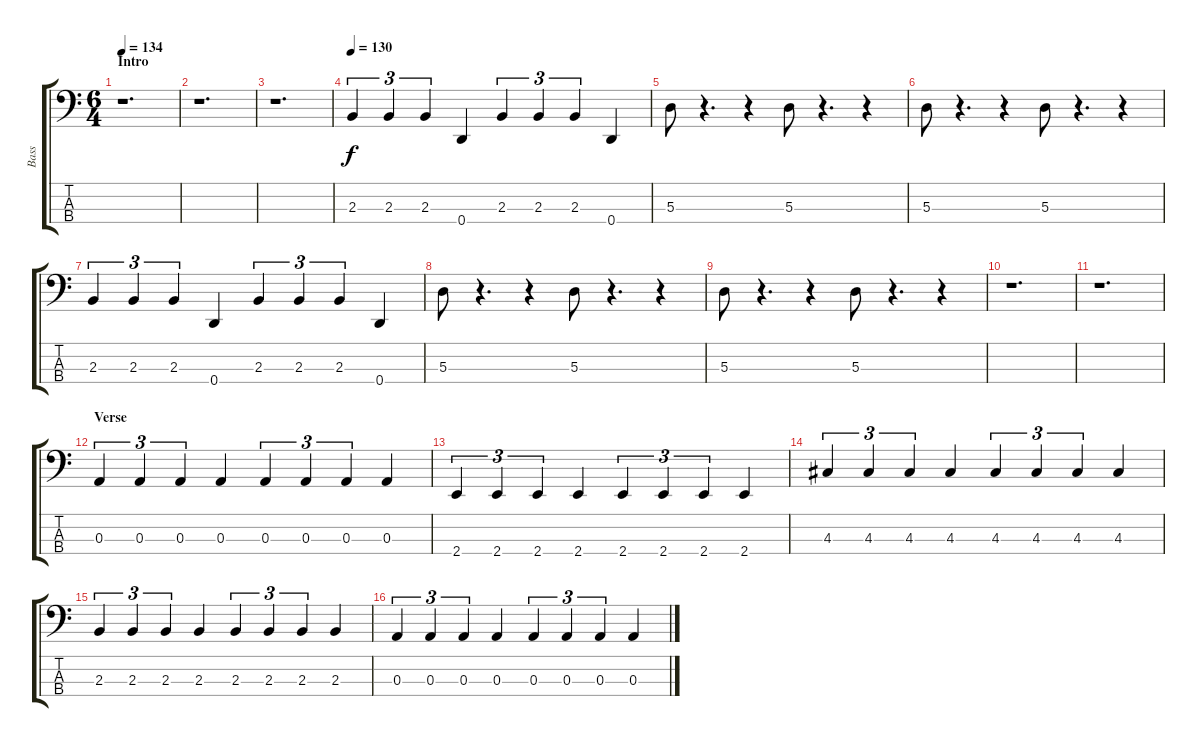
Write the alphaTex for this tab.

\track ("Bass" "Bass") {instrument electricbasspick}
\staff {score tabs}
\tuning (G2 D2 A1 D1) {hide}
\ts (6 4)
\section ("" "Intro")
\tempo 134
\tempo 140
\tempo 134
\clef f4
\ks c
r.1{d dy f instrument electricbasspick} |
r.1{d} |
r.1{d} |
\tempo 130
2.3.4{tu (3 2)} 2.3.4{tu (3 2)} 2.3.4{tu (3 2)} 0.4.4 2.3.4{tu (3 2)} 2.3.4{tu (3 2)} 2.3.4{tu (3 2)} 0.4.4 |
5.3.8 r.4{d} r.4 5.3.8 r.4{d} r.4 |
5.3.8 r.4{d} r.4 5.3.8 r.4{d} r.4 |
2.3.4{tu (3 2)} 2.3.4{tu (3 2)} 2.3.4{tu (3 2)} 0.4.4 2.3.4{tu (3 2)} 2.3.4{tu (3 2)} 2.3.4{tu (3 2)} 0.4.4 |
5.3.8 r.4{d} r.4 5.3.8 r.4{d} r.4 |
5.3.8 r.4{d} r.4 5.3.8 r.4{d} r.4 |
r.1{d} |
r.1{d} |
\section ("" "Verse")
0.3.4{tu (3 2)} 0.3.4{tu (3 2)} 0.3.4{tu (3 2)} 0.3.4 0.3.4{tu (3 2)} 0.3.4{tu (3 2)} 0.3.4{tu (3 2)} 0.3.4 |
2.4.4{tu (3 2)} 2.4.4{tu (3 2)} 2.4.4{tu (3 2)} 2.4.4 2.4.4{tu (3 2)} 2.4.4{tu (3 2)} 2.4.4{tu (3 2)} 2.4.4 |
4.3.4{tu (3 2)} 4.3.4{tu (3 2)} 4.3.4{tu (3 2)} 4.3.4 4.3.4{tu (3 2)} 4.3.4{tu (3 2)} 4.3.4{tu (3 2)} 4.3.4 |
2.3.4{tu (3 2)} 2.3.4{tu (3 2)} 2.3.4{tu (3 2)} 2.3.4 2.3.4{tu (3 2)} 2.3.4{tu (3 2)} 2.3.4{tu (3 2)} 2.3.4 |
0.3.4{tu (3 2)} 0.3.4{tu (3 2)} 0.3.4{tu (3 2)} 0.3.4 0.3.4{tu (3 2)} 0.3.4{tu (3 2)} 0.3.4{tu (3 2)} 0.3.4
